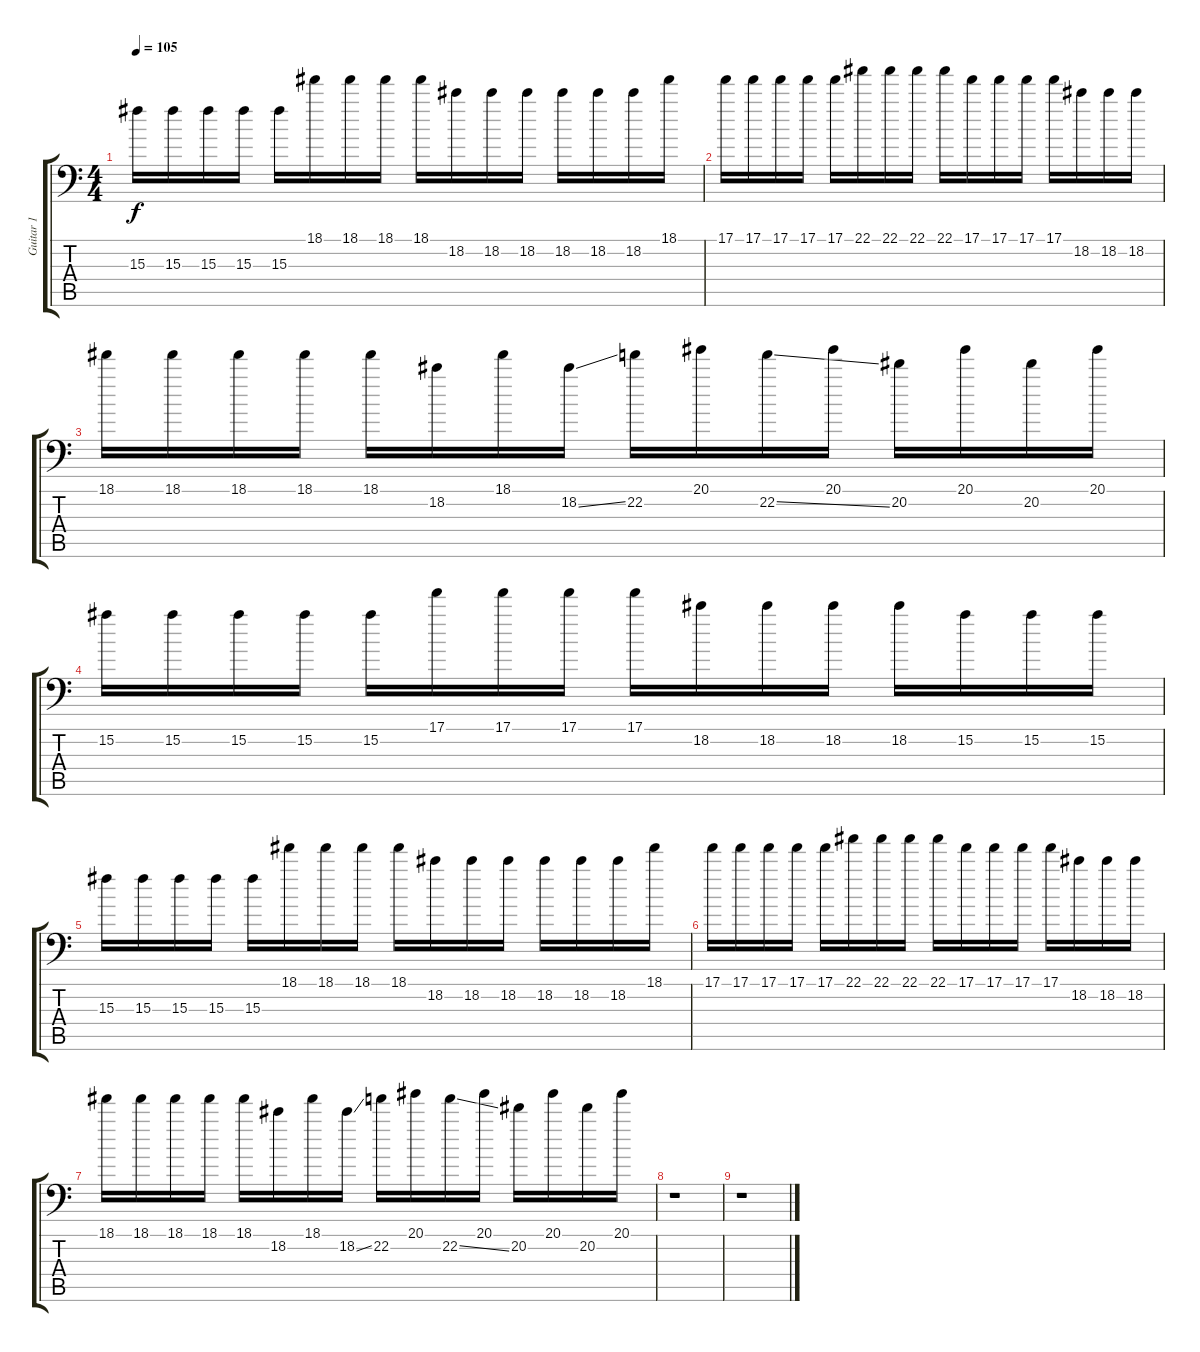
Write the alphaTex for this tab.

\track ("Guitar 1" "Guitar 1") {instrument overdrivenguitar}
\staff {score tabs}
\tuning (C4 G3 Eb3 Bb2 F2 Bb1) {hide}
\ts (4 4)
\tempo 105
\clef f4
\ks c
15.3.16{dy f} 15.3.16 15.3.16 15.3.16 15.3.16 18.1.16 18.1.16 18.1.16 18.1.16 18.2.16 18.2.16 18.2.16 18.2.16 18.2.16 18.2.16 18.1.16 |
17.1.16 17.1.16 17.1.16 17.1.16 17.1.16 22.1.16 22.1.16 22.1.16 22.1.16 17.1.16 17.1.16 17.1.16 17.1.16 18.2.16 18.2.16 18.2.16 |
18.1.16 18.1.16 18.1.16 18.1.16 18.1.16 18.2.16 18.1.16 18.2{ss}.16 22.2.16 20.1.16 22.2{ss}.16 20.1.16 20.2.16 20.1.16 20.2.16 20.1.16 |
15.2.16 15.2.16 15.2.16 15.2.16 15.2.16 17.1.16 17.1.16 17.1.16 17.1.16 18.2.16 18.2.16 18.2.16 18.2.16 15.2.16 15.2.16 15.2.16 |
15.3.16 15.3.16 15.3.16 15.3.16 15.3.16 18.1.16 18.1.16 18.1.16 18.1.16 18.2.16 18.2.16 18.2.16 18.2.16 18.2.16 18.2.16 18.1.16 |
17.1.16 17.1.16 17.1.16 17.1.16 17.1.16 22.1.16 22.1.16 22.1.16 22.1.16 17.1.16 17.1.16 17.1.16 17.1.16 18.2.16 18.2.16 18.2.16 |
18.1.16 18.1.16 18.1.16 18.1.16 18.1.16 18.2.16 18.1.16 18.2{ss}.16 22.2.16 20.1.16 22.2{ss}.16 20.1.16 20.2.16 20.1.16 20.2.16 20.1.16 |
r.1 |
r.1
